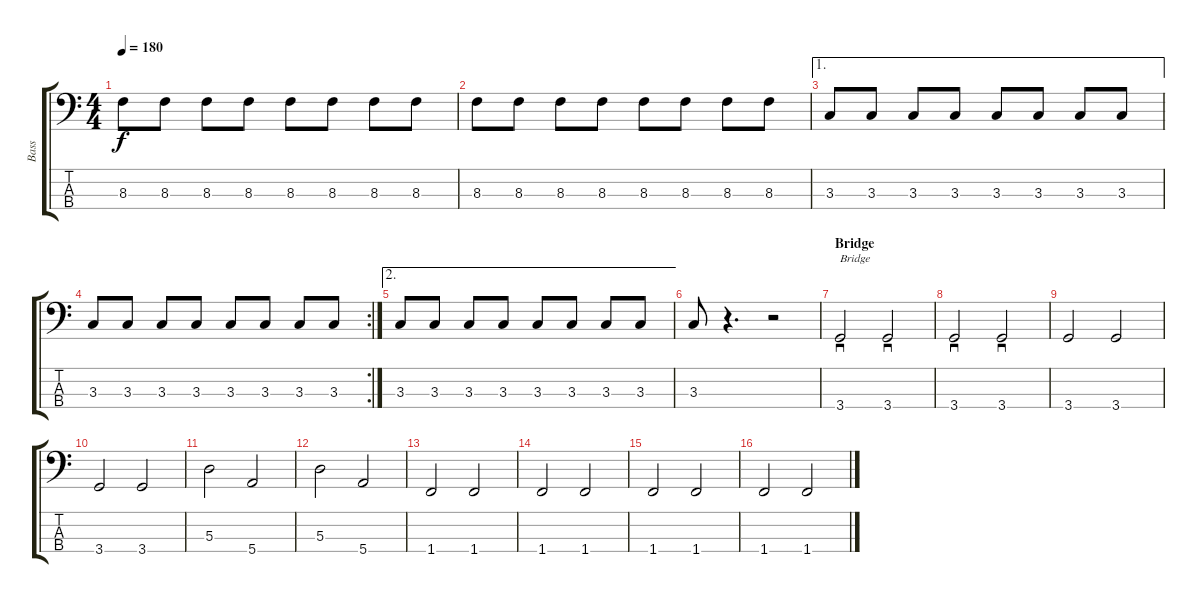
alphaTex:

\track ("Bass" "Bass") {instrument electricbasspick}
\staff {score tabs}
\tuning (G2 D2 A1 E1) {hide}
\ts (4 4)
\tempo 180
\clef f4
\ks c
8.3.8{dy f} 8.3.8 8.3.8 8.3.8 8.3.8 8.3.8 8.3.8 8.3.8 |
8.3.8 8.3.8 8.3.8 8.3.8 8.3.8 8.3.8 8.3.8 8.3.8 |
\ae 1
3.3.8 3.3.8 3.3.8 3.3.8 3.3.8 3.3.8 3.3.8 3.3.8 |
\rc 2
3.3.8 3.3.8 3.3.8 3.3.8 3.3.8 3.3.8 3.3.8 3.3.8 |
\ae 2
3.3.8 3.3.8 3.3.8 3.3.8 3.3.8 3.3.8 3.3.8 3.3.8 |
3.3.8 r.4{d} r.2 |
\section ("" "Bridge")
3.4.2{sd txt "Bridge"} 3.4.2{sd} |
3.4.2{sd} 3.4.2{sd} |
3.4.2 3.4.2 |
3.4.2 3.4.2 |
5.3.2 5.4.2 |
5.3.2 5.4.2 |
1.4.2 1.4.2 |
1.4.2 1.4.2 |
1.4.2 1.4.2 |
1.4.2 1.4.2
